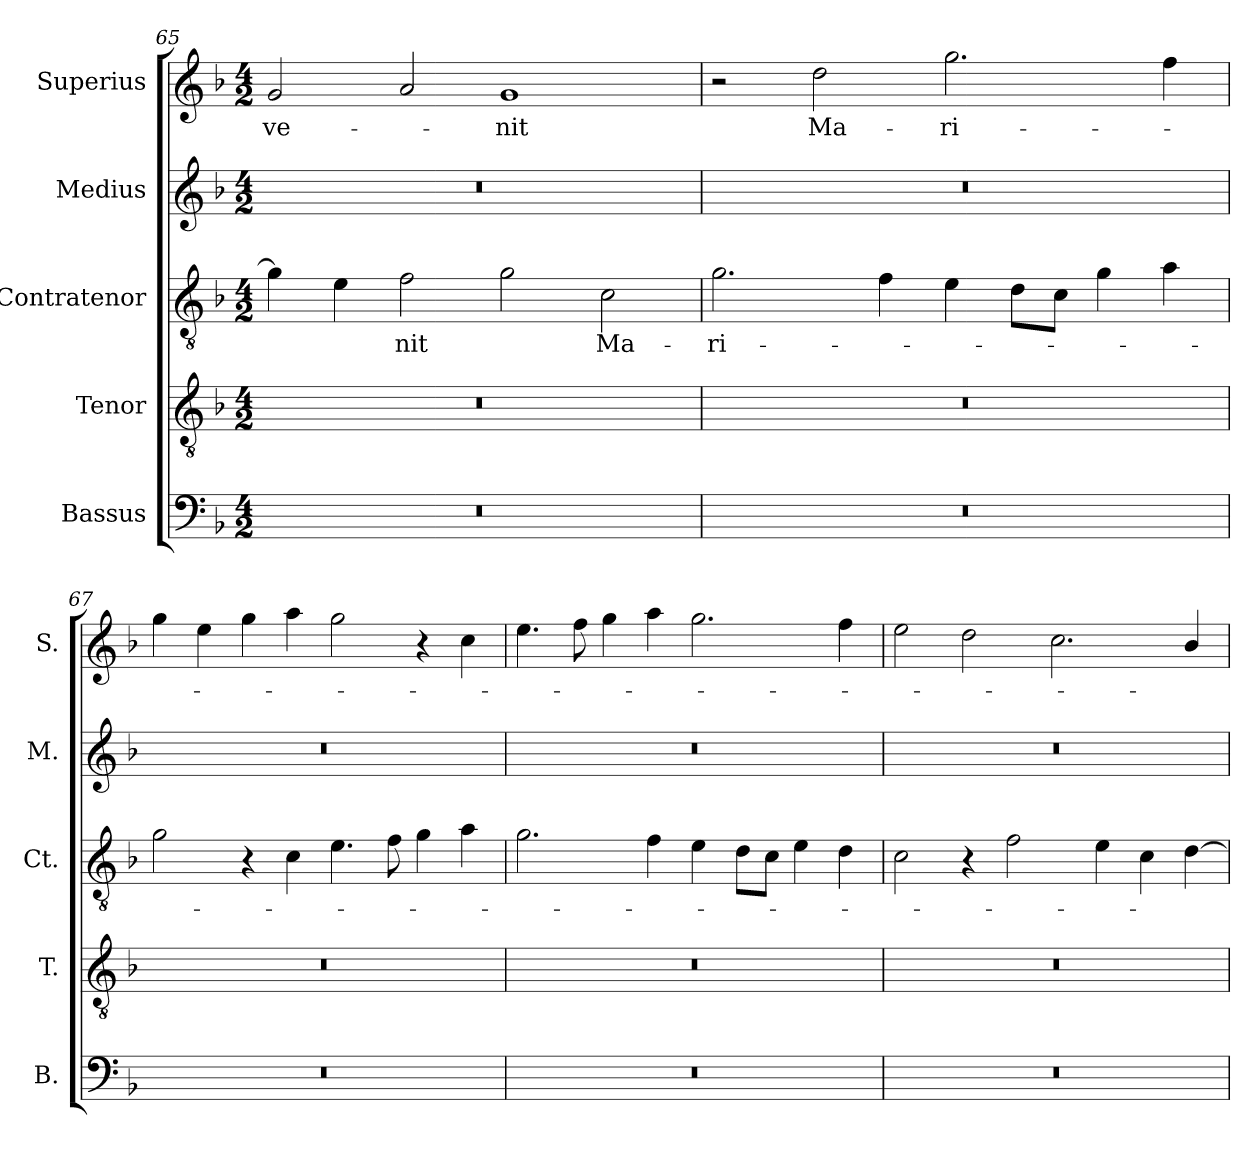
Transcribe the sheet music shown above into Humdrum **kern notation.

**kern	**kern	**kern	**text	**kern	**kern	**text
*part5	*part4	*part3	*part3	*part2	*part1	*part1
*staff5	*staff4	*staff3	*staff3	*staff2	*staff1	*staff1
*I"Bassus	*I"Tenor	*I"Contratenor	*	*I"Medius	*I"Superius	*
*I'B.	*I'T.	*I'Ct.	*	*I'M.	*I'S.	*
*clefF4	*clefGv2	*clefGv2	*	*clefG2	*clefG2	*
*	*ITrd7c12	*ITrd7c12	*	*	*	*
*k[b-]	*k[b-]	*k[b-]	*	*k[b-]	*k[b-]	*
*F:	*F:	*F:	*	*F:	*F:	*
*M4/2	*M4/2	*M4/2	*	*M4/2	*M4/2	*
=65	=65	=65	=65	=65	=65	=65
!LO:N:vis=1	!LO:N:vis=1	!	!	!LO:N:vis=1	!	!
!	!	!	!	!	!	!LO:LY:b:color=#000000
0r	0r	4Gi\]	.	0r	2gi/	ve-
.	.	4Ei\	.	.	.	.
!	!	!	!LO:LY:b:color=#000000	!	!	!
.	.	2Fi\	-nit	.	2ai/	.
!	!	!	!	!	!	!LO:LY:b:color=#000000
.	.	2Gi\	.	.	1gi	-nit
!	!	!	!LO:LY:b:color=#000000	!	!	!
.	.	2Ci\	Ma-	.	.	.
!!LO:PB:g=z
=66	=66	=66	=66	=66	=66	=66
!LO:N:vis=1	!LO:N:vis=1	!	!	!	!	!
!	!	!	!LO:LY:b:color=#000000	!LO:N:vis=1	!	!
0r	0r	2.Gi\	-ri-	0r	2r	.
!	!	!	!	!	!	!LO:LY:b:color=#000000
.	.	.	.	.	2ddi\	Ma-
.	.	4Fi\	.	.	.	.
!	!	!	!	!	!	!LO:LY:b:color=#000000
.	.	4Ei\	.	.	2.ggi\	-ri-
.	.	8Di\L	.	.	.	.
.	.	8Ci\J	.	.	.	.
.	.	4Gi\	.	.	.	.
.	.	4Ai\	.	.	4ffi\	.
=67	=67	=67	=67	=67	=67	=67
!LO:N:vis=1	!LO:N:vis=1	!	!	!LO:N:vis=1	!	!
0r	0r	2Gi\	.	0r	4ggi\	.
.	.	.	.	.	4eei\	.
.	.	4r	.	.	4ggi\	.
.	.	4Ci\	.	.	4aai\	.
.	.	4.Ei\	.	.	2ggi\	.
.	.	8Fi\	.	.	.	.
.	.	4Gi\	.	.	4r	.
.	.	4Ai\	.	.	4cci\	.
=68	=68	=68	=68	=68	=68	=68
!LO:N:vis=1	!LO:N:vis=1	!	!	!LO:N:vis=1	!	!
0r	0r	2.Gi\	.	0r	4.eei\	.
.	.	.	.	.	8ffi\	.
.	.	.	.	.	4ggi\	.
.	.	4Fi\	.	.	4aai\	.
.	.	4Ei\	.	.	2.ggi\	.
.	.	8Di\L	.	.	.	.
.	.	8Ci\J	.	.	.	.
.	.	4Ei\	.	.	.	.
.	.	4Di\	.	.	4ffi\	.
=69	=69	=69	=69	=69	=69	=69
!LO:N:vis=1	!LO:N:vis=1	!	!	!LO:N:vis=1	!	!
0r	0r	2Ci\	.	0r	2eei\	.
.	.	4r	.	.	2ddi\	.
.	.	2Fi\	.	.	.	.
.	.	.	.	.	2.cci\	.
.	.	4Ei\	.	.	.	.
.	.	4Ci\	.	.	.	.
.	.	[4Di\	.	.	4b-i/	.
=	=	=	=	=	=	=
*-	*-	*-	*-	*-	*-	*-
